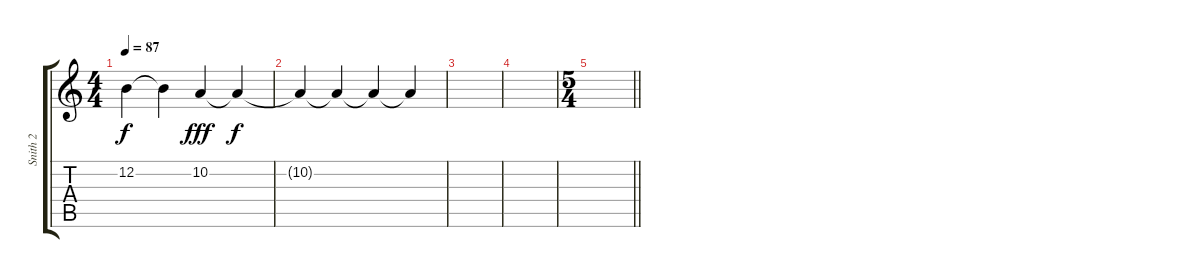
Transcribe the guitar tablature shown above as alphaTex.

\track ("Snith 2" "Snith 2") {instrument pad4choir}
\staff {score tabs}
\tuning (E4 B3 G3 D3 A2 E2) {hide}
\ts (4 4)
\tempo 87
\clef g2
\ks c
12.2{t}.4{dy f} 12.2{t}.4 10.2.4{dy fff} 10.2{t}.4{dy f} |
10.2{t}.4 10.2{t}.4 10.2{t}.4 10.2{t}.4 |
|
|
\ts (5 4)
\barLineRight lightlight
